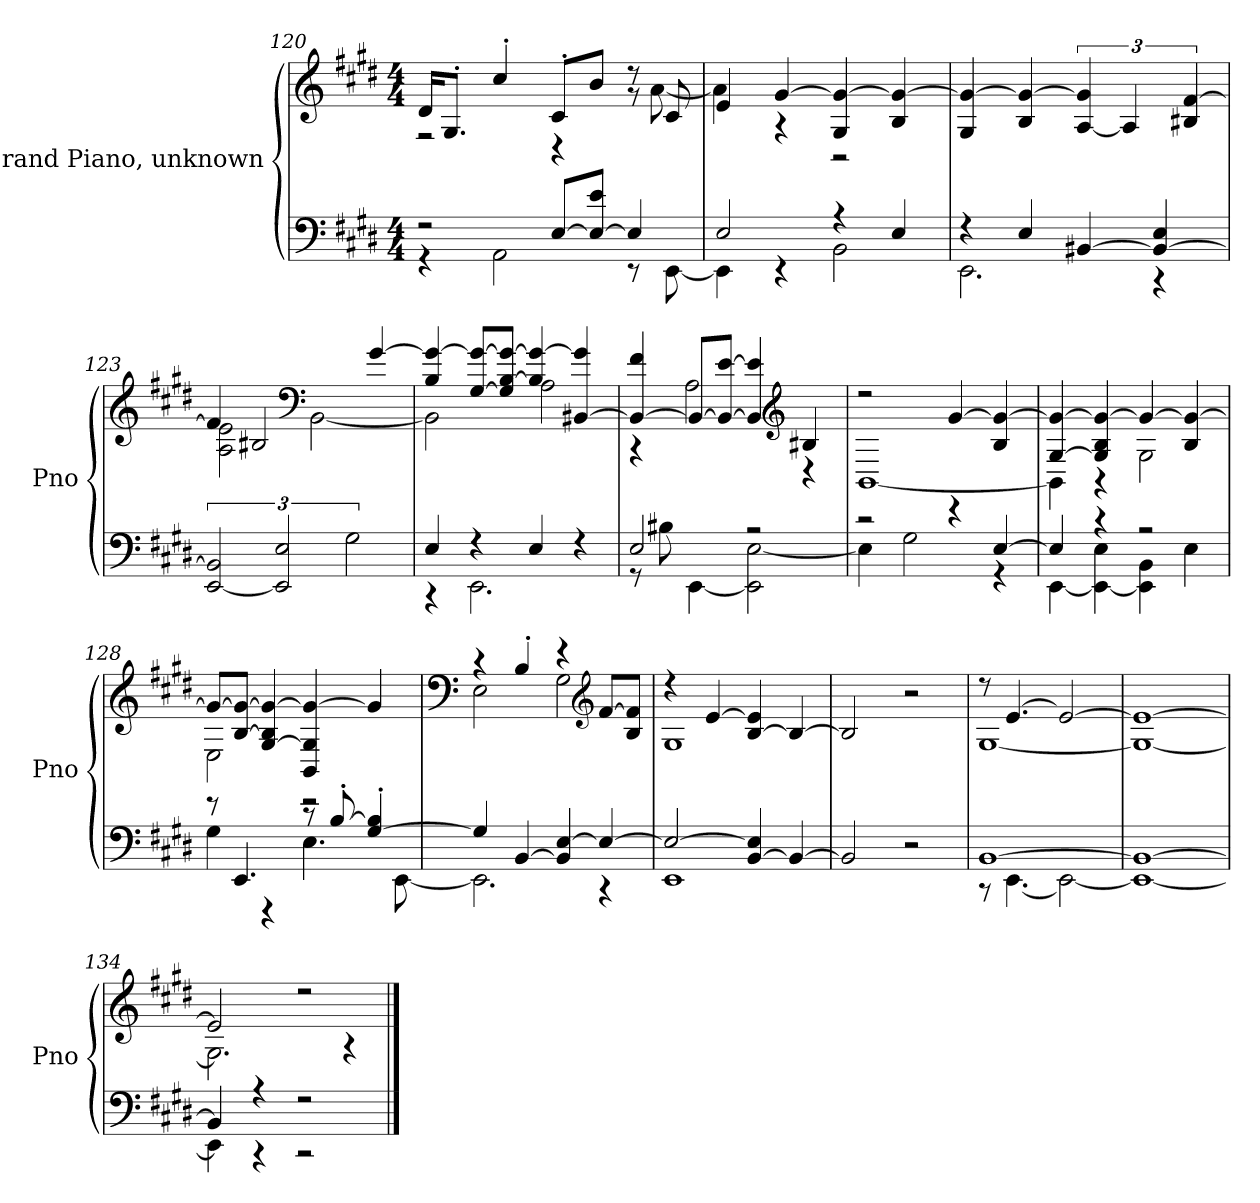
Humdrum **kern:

**kern	**kern
*part1	*part1
*staff2	*staff1
*I"Grand Piano, unknown	*
*I'Pno	*
!!LO:PB:g=z
*clefF4	*clefG2
*k[f#c#g#d#]	*k[f#c#g#d#]
*M4/4	*M4/4
=120	=120
*^	*^
2r	4r	16d#/KL	2r
.	.	8.G#'/J	.
.	2AA\	4cc#'/	.
[8E/L	.	8c#'/L	4r
8E/_ 8e/J	.	8b/J	.
4E/]	8r	8r	8r
.	[8EE\	8c#/	[8a\
=121	=121	=121	=121
2E/	4EE\]	4e/	4a\]
.	4r	[4g#/	4r
4r	2BB\	4G#/ 4g#/_	2r
4E/	.	4B/ 4g#/_	.
*	*	*v	*v
=122	=122	=122
4r	2.EE\	4G#/ 4g#/_
4E/	.	4B/ 4g#/_
[4BB#X/	.	[6A/ 6g#/]
.	.	6A/]
4BB#/_ 4E/	4r	.
.	.	6B#X/ [6f#/
*v	*v	*
=123	=123
*	*^
[3EE/ 3BB#/]	4f#/]	2A\ 2e\
.	2B#X/	.
3EE/] 3E/	.	.
*	*clefF4	*
.	.	[2BB\
3G#\	.	.
.	[4g#/	.
!!LO:LB:g=z	!!
=124	=124	=124
*^	*	*
4E/	4r	4B/ 4g#/_	2BB\]
4r	2.EE\	[8G#/ 8g#/_L	.
.	.	8G#/] [8B/ 8g#/_J	.
4E/	.	4B/] 4g#/_	2A\
4r	.	[4BB#X/ 4g#/]	.
=125	=125	=125	=125
2E/	8r	4BB#/_ 4f#/	4r
.	8B#X\	.	.
.	[4EE\	8BB#/L_	2A\
.	.	8BB#/_ [8e/J	.
2r	2EE\] [2E\	4BB#/] 4e/]	.
*	*	*clefG2	*
.	.	4B#X/	4r
=126	=126	=126	=126
2r	4E\]	2r	[1BB
.	2G#\	.	.
4r	.	[4g#/	.
[4E/	4r	4B/ 4g#/_	.
=127	=127	=127	=127
4E/]	[4EE\	[4G#/ 4g#/_	4BB\]
4r	4EE\_ 4E\	4G#/] 4B/ 4g#/_	4r
2r	4EE\] 4BB\	4g#/_	2G#\
.	4E\	4B/ 4g#/_	.
!!LO:LB:g=z	!!
=128	=128	=128	=128
8r	4G#\	8g#/L_	2E\
4.EE/	.	[8B/ 8g#/_J	.
.	4r	[4G#/ 4B/] 4g#/_	.
8r	4.E\	4BB/ 4G#/] 4g#/_	2r
[8B'/	.	.	.
[4G#/' 4B/]'	.	4g#/]	.
.	[8EE\	.	.
=129	=129	=129	=129
*	*	*clefF4	*
4G#/]	2.EE\]	4r	2E\
[4BB/	.	4B'/	.
4BB/] [4E/	.	4r	2G#\
*	*	*clefG2	*
4E/_	4r	[8f#/L	.
.	.	8B/ 8f#/]J	.
=130	=130	=130	=130
2E/_	1EE	4r	1G#
.	.	[4e/	.
[4BB/ 4E/]	.	[4B/ 4e/]	.
4BB/_	.	4B/_	.
*v	*v	*	*
*	*v	*v
=131	=131
2BB/]	2B/]
2r	2r
=132	=132
*^	*^
[1BB	8r	8r	[1G#
.	[4.EE\	[4.e/	.
.	2EE\_	2e/_	.
=133	=133	=133	=133
1BB_	1EE_	1e_	1G#_
=134	=134	=134	=134
4BB/]	4EE\]	2e/]	2.G#\]
4r	4r	.	.
2r	2r	2r	.
.	.	.	4r
*v	*v	*	*
*	*v	*v
==	==
*-	*-
